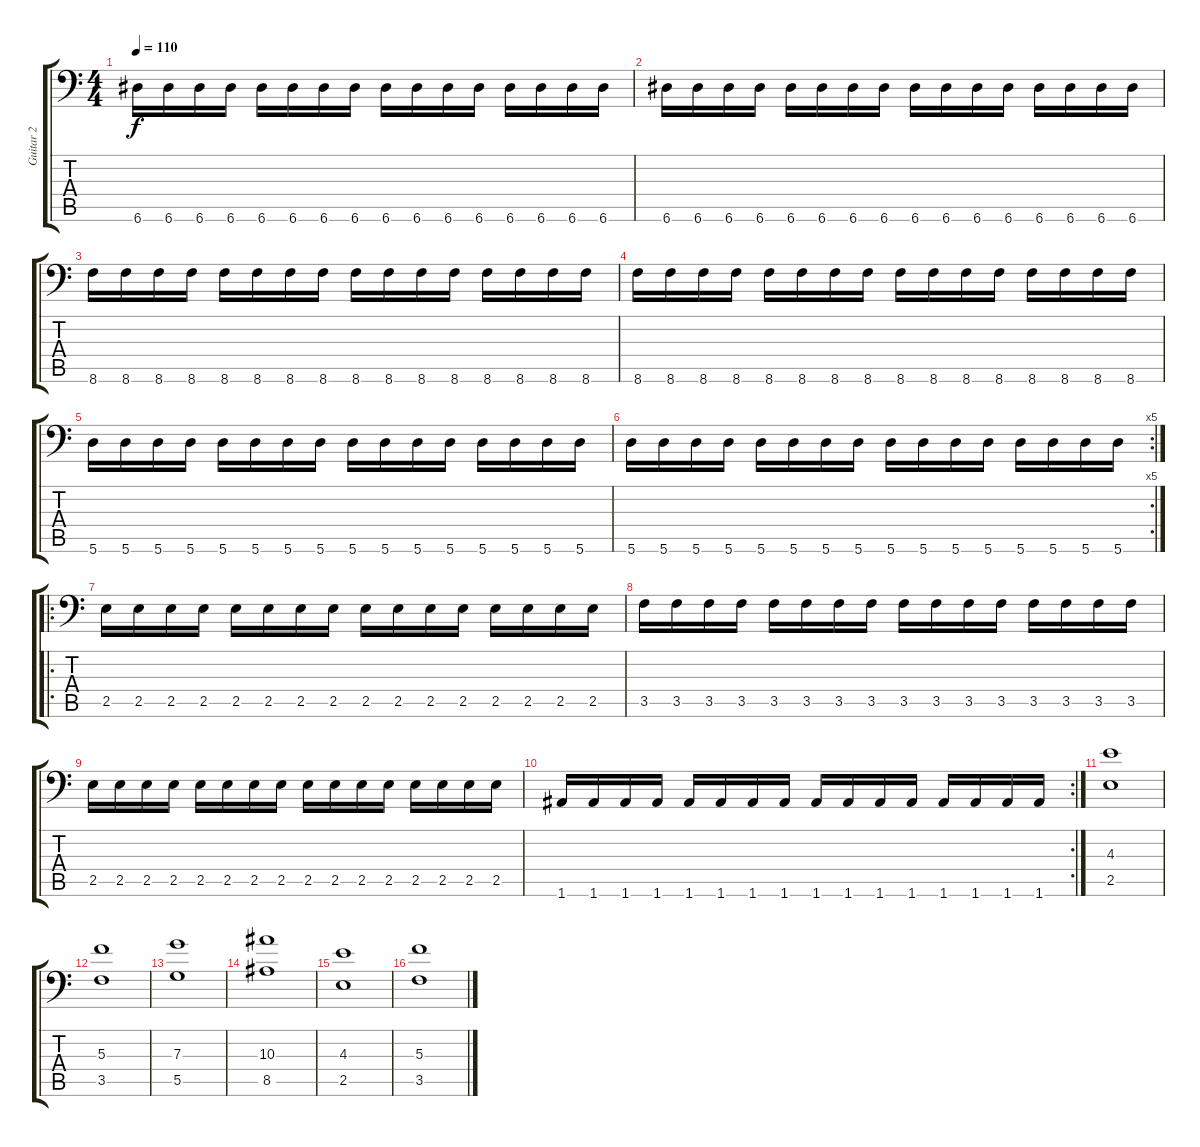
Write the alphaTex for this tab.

\track ("Guitar 2" "Guitar 2") {instrument distortionguitar}
\staff {score tabs}
\tuning (A3 E3 C3 G2 D2 A1) {hide}
\ts (4 4)
\tempo 110
\clef f4
\ks c
6.6.16{dy f} 6.6.16 6.6.16 6.6.16 6.6.16 6.6.16 6.6.16 6.6.16 6.6.16 6.6.16 6.6.16 6.6.16 6.6.16 6.6.16 6.6.16 6.6.16 |
6.6.16 6.6.16 6.6.16 6.6.16 6.6.16 6.6.16 6.6.16 6.6.16 6.6.16 6.6.16 6.6.16 6.6.16 6.6.16 6.6.16 6.6.16 6.6.16 |
8.6.16 8.6.16 8.6.16 8.6.16 8.6.16 8.6.16 8.6.16 8.6.16 8.6.16 8.6.16 8.6.16 8.6.16 8.6.16 8.6.16 8.6.16 8.6.16 |
8.6.16 8.6.16 8.6.16 8.6.16 8.6.16 8.6.16 8.6.16 8.6.16 8.6.16 8.6.16 8.6.16 8.6.16 8.6.16 8.6.16 8.6.16 8.6.16 |
5.6.16 5.6.16 5.6.16 5.6.16 5.6.16 5.6.16 5.6.16 5.6.16 5.6.16 5.6.16 5.6.16 5.6.16 5.6.16 5.6.16 5.6.16 5.6.16 |
\rc 5
5.6.16 5.6.16 5.6.16 5.6.16 5.6.16 5.6.16 5.6.16 5.6.16 5.6.16 5.6.16 5.6.16 5.6.16 5.6.16 5.6.16 5.6.16 5.6.16 |
\ro
2.5.16 2.5.16 2.5.16 2.5.16 2.5.16 2.5.16 2.5.16 2.5.16 2.5.16 2.5.16 2.5.16 2.5.16 2.5.16 2.5.16 2.5.16 2.5.16 |
3.5.16 3.5.16 3.5.16 3.5.16 3.5.16 3.5.16 3.5.16 3.5.16 3.5.16 3.5.16 3.5.16 3.5.16 3.5.16 3.5.16 3.5.16 3.5.16 |
2.5.16 2.5.16 2.5.16 2.5.16 2.5.16 2.5.16 2.5.16 2.5.16 2.5.16 2.5.16 2.5.16 2.5.16 2.5.16 2.5.16 2.5.16 2.5.16 |
\rc 2
1.6.16 1.6.16 1.6.16 1.6.16 1.6.16 1.6.16 1.6.16 1.6.16 1.6.16 1.6.16 1.6.16 1.6.16 1.6.16 1.6.16 1.6.16 1.6.16 |
(4.3 2.5).1 |
(5.3 3.5).1 |
(7.3 5.5).1 |
(10.3 8.5).1 |
(4.3 2.5).1 |
(5.3 3.5).1
